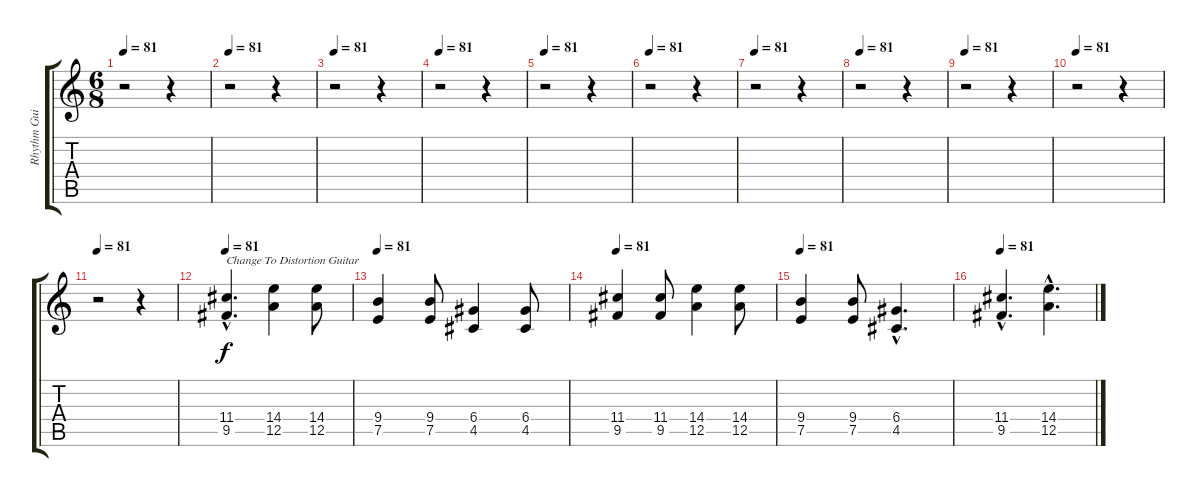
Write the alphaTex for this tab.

\track ("Rhythm Guitar 2" "Rhythm Gui") {instrument distortionguitar}
\staff {score tabs}
\tuning (E4 B3 G3 D3 A2 E2) {hide}
\ts (6 8)
\tempo 81
\clef g2
\ks c
r.2{dy f} r.4 |
\tempo 81
r.2 r.4 |
\tempo 81
r.2 r.4 |
\tempo 81
r.2 r.4 |
\tempo 81
r.2 r.4 |
\tempo 81
r.2 r.4 |
\tempo 81
r.2 r.4 |
\tempo 81
r.2 r.4 |
\tempo 81
r.2 r.4 |
\tempo 81
r.2 r.4 |
\tempo 81
r.2 r.4 |
\tempo 81
(11.4{hac} 9.5{hac}).4{d txt "Change To Distortion Guitar"} (14.4 12.5).4 (14.4 12.5).8 |
\tempo 81
(9.4 7.5).4 (9.4 7.5).8 (6.4 4.5).4 (6.4 4.5).8 |
\tempo 81
(11.4 9.5).4 (11.4 9.5).8 (14.4 12.5).4 (14.4 12.5).8 |
\tempo 81
(9.4 7.5).4 (9.4 7.5).8 (6.4{hac} 4.5{hac}).4{d} |
\tempo 81
(11.4{hac} 9.5{hac}).4{d} (14.4{hac} 12.5{hac}).4{d}
